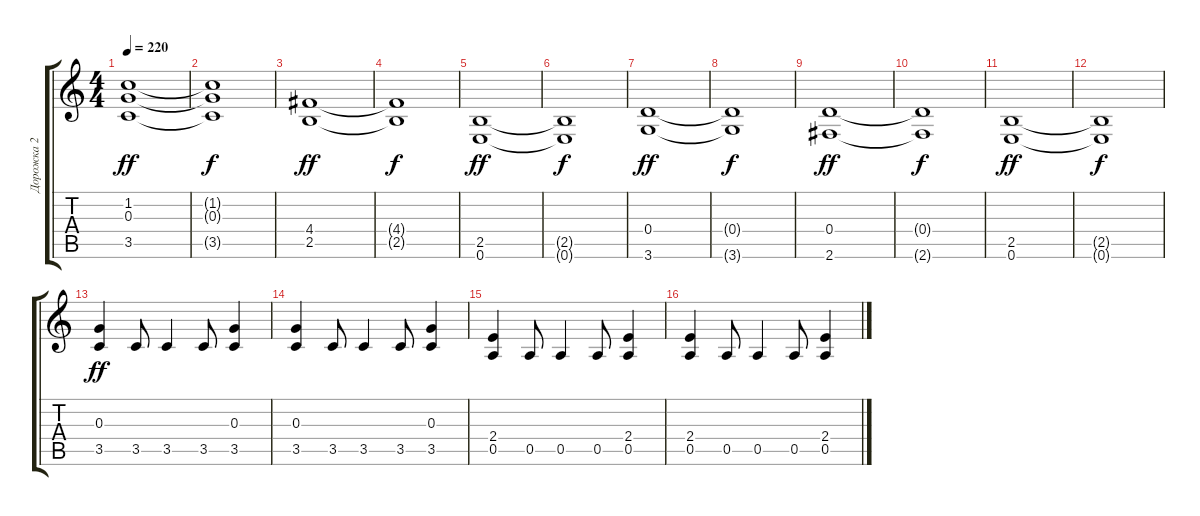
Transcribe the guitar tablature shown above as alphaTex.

\track ("Дорожка 2" "Дорожка 2") {instrument distortionguitar}
\staff {score tabs}
\tuning (E4 B3 G3 D3 A2 E2) {hide}
\ts (4 4)
\tempo 220
\clef g2
\ks c
(1.2 0.3 3.5).1{dy ff} |
(1.2{t} 0.3{t} 3.5{t}).1{dy f} |
(4.4 2.5).1{dy ff} |
(4.4{t} 2.5{t}).1{dy f} |
(2.5 0.6).1{dy ff} |
(2.5{t} 0.6{t}).1{dy f} |
(0.4 3.6).1{dy ff} |
(0.4{t} 3.6{t}).1{dy f} |
(0.4 2.6).1{dy ff} |
(0.4{t} 2.6{t}).1{dy f} |
(2.5 0.6).1{dy ff} |
(2.5{t} 0.6{t}).1{dy f} |
(0.3 3.5).4{dy ff} 3.5.8 3.5.4 3.5.8 (0.3 3.5).4 |
(0.3 3.5).4 3.5.8 3.5.4 3.5.8 (0.3 3.5).4 |
(2.4 0.5).4 0.5.8 0.5.4 0.5.8 (2.4 0.5).4 |
(2.4 0.5).4 0.5.8 0.5.4 0.5.8 (2.4 0.5).4
